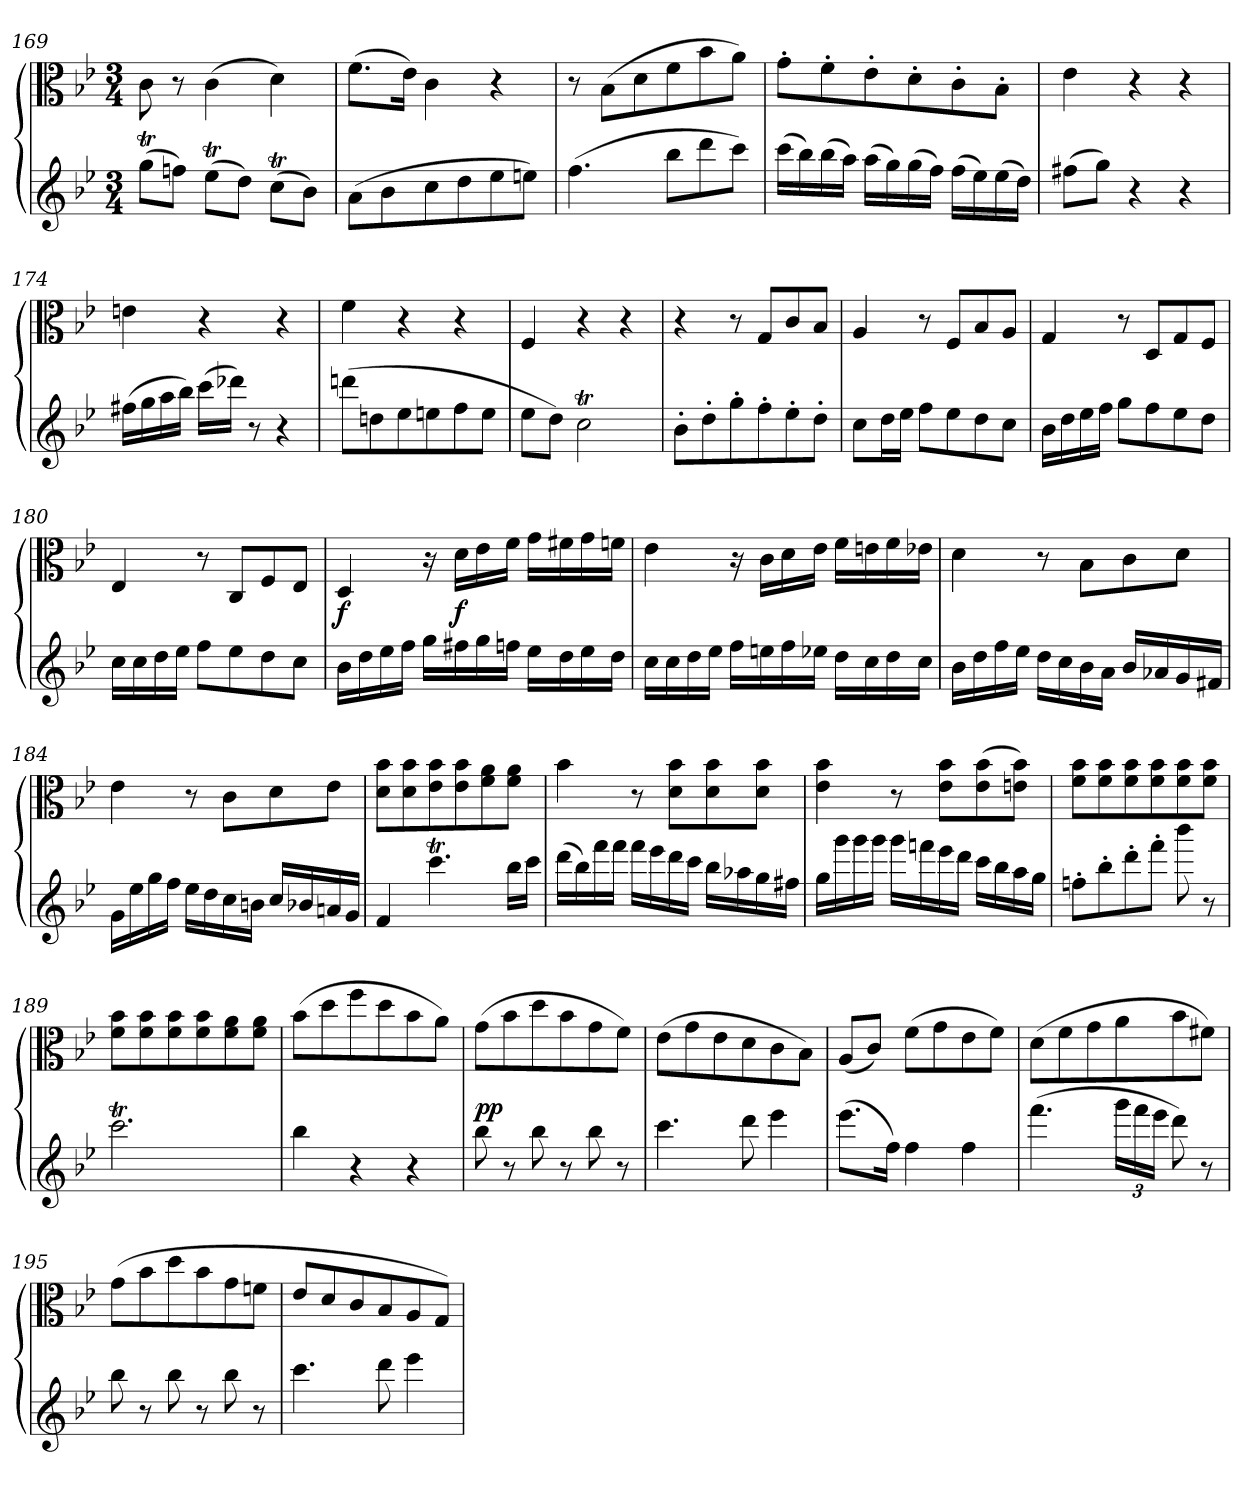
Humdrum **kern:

**kern	**kern	**dynam
*part1	*part1	*part1
*staff2	*staff1	*staff1/2
*clefG2	*clefC3	*
*k[b-e-]	*k[b-e-]	*
*B-:	*B-:	*
*M3/4	*M3/4	*
=169	=169	=169
(8ggT\L	8c\	.
8ffn\J)	8r	.
(8ee-T\L	(4c\	.
8dd\J)	.	.
(8ccT\L	4d\)	.
8b-\J)	.	.
=170	=170	=170
(8a\L	(8.f\L	.
8b-\	.	.
.	16e-\Jk)	.
8cc\	4c\	.
8dd\	.	.
8ee-\	4r	.
8een\J)	.	.
=171	=171	=171
(4.ff\	8r	.
.	(8B-\L	.
.	8d\	.
8bb-\L	8f\	.
8ddd\	8b-\	.
8ccc\J)	8a\J)	.
=172	=172	=172
(16ccc\LL	8g'\L	.
16bb-\)	.	.
(16bb-\	8f'\	.
16aa\JJ)	.	.
(16aa\LL	8e-'\	.
16gg\)	.	.
(16gg\	8d'\	.
16ff\JJ)	.	.
(16ff\LL	8c'\	.
16ee-\)	.	.
(16ee-\	8B-'\J	.
16dd\JJ)	.	.
=173	=173	=173
(8ff#X\L	4e-\	.
8gg\J)	.	.
4r	4r	.
4r	4r	.
=174	=174	=174
(16ff#X\LL	4en\	.
16gg\	.	.
16aa\	.	.
16bb-\JJ)	.	.
(16ccc\LL	4r	.
16ddd-X\JJ)	.	.
8r	.	.
4r	4r	.
=175	=175	=175
(8dddn\L	4f\	.
8ddn\	.	.
8ee-\	4r	.
8een\	.	.
8ff\	4r	.
8ee\J	.	.
=176	=176	=176
8ee-\L	4F/	.
8dd\J)	.	.
2ccT\	4r	.
.	4r	.
=177	=177	=177
8b-'\L	4r	.
8dd'\	.	.
8gg'\	8r	.
8ff'\	8G/L	.
8ee-'\	8c/	.
8dd'\J	8B-/J	.
=178	=178	=178
8cc\L	4A/	.
16dd\L	.	.
16ee-\JJ	.	.
8ff\L	8r	.
8ee-\	8F/L	.
8dd\	8B-/	.
8cc\J	8A/J	.
=179	=179	=179
16b-\LL	4G/	.
16dd\	.	.
16ee-\	.	.
16ff\JJ	.	.
8gg\L	8r	.
8ff\	8D/L	.
8ee-\	8G/	.
8dd\J	8F/J	.
=180	=180	=180
16cc\LL	4E-/	.
16cc\	.	.
16dd\	.	.
16ee-\JJ	.	.
8ff\L	8r	.
8ee-\	8C/L	.
8dd\	8F/	.
8cc\J	8E-/J	.
=181	=181	=181
16b-\LL	4D/	f
16dd\	.	.
16ee-\	.	.
16ff\JJ	.	.
16gg\LL	16r	.
16ff#X\	16d\LL	f
16gg\	16e-\	.
16ffn\JJ	16f\JJ	.
16ee-\LL	16g\LL	.
16dd\	16f#X\	.
16ee-\	16g\	.
16dd\JJ	16fn\JJ	.
=182	=182	=182
16cc\LL	4e-\	.
16cc\	.	.
16dd\	.	.
16ee-\JJ	.	.
16ff\LL	16r	.
16een\	16c\LL	.
16ff\	16d\	.
16ee-X\JJ	16e-\JJ	.
16dd\LL	16f\LL	.
16cc\	16en\	.
16dd\	16f\	.
16cc\JJ	16e-X\JJ	.
=183	=183	=183
16b-\LL	4d\	.
16dd\	.	.
16ff\	.	.
16ee-\JJ	.	.
16dd\LL	8r	.
16cc\	.	.
16b-\	8B-\L	.
16a\JJ	.	.
16b-/LL	8c\	.
16a-X/	.	.
16g/	8d\J	.
16f#X/JJ	.	.
=184	=184	=184
16g\LL	4e-\	.
16ee-\	.	.
16gg\	.	.
16ff\JJ	.	.
16ee-\LL	8r	.
16dd\	.	.
16cc\	8c\L	.
16bn\JJ	.	.
16cc/LL	8d\	.
16b-X/	.	.
16an/	8e-\J	.
16g/JJ	.	.
=185	=185	=185
4f/	8d\ 8b-\L	.
.	8d\ 8b-\	.
4.cccT\	8e-\ 8b-\	.
.	8e-\ 8b-\	.
.	8f\ 8a\	.
16bb-\LL	8f\ 8a\J	.
16ccc\JJ	.	.
=186	=186	=186
(16ddd\LL	4b-\	.
16bb-\)	.	.
16fff\	.	.
16fff\JJ	.	.
16fff\LL	8r	.
16eee-\	.	.
16ddd\	8d\ 8b-\L	.
16ccc\JJ	.	.
16bb-\LL	8d\ 8b-\	.
16aa-X\	.	.
16gg\	8d\ 8b-\J	.
16ff#X\JJ	.	.
=187	=187	=187
16gg\LL	4e-\ 4b-\	.
16ggg\	.	.
16ggg\	.	.
16ggg\JJ	.	.
16ggg\LL	8r	.
16fffn\	.	.
16eee-\	8e-\ 8b-\L	.
16ddd\JJ	.	.
16ccc\LL	(8e-\ 8b-\	.
16bb-\	.	.
16aa\	8en\ 8b-\J)	.
16gg\JJ	.	.
=188	=188	=188
8ffn'\L	8f\ 8b-\L	.
8bb-'\	8f\ 8b-\	.
8ddd'\	8f\ 8b-\	.
8fff'\J	8f\ 8b-\	.
8bbb-\	8f\ 8b-\	.
8r	8f\ 8b-\J	.
=189	=189	=189
2.cccT\	8f\ 8b-\L	.
.	8f\ 8b-\	.
.	8f\ 8b-\	.
.	8f\ 8b-\	.
.	8f\ 8a\	.
.	8f\ 8a\J	.
=190	=190	=190
4bb-\	(8b-\L	.
.	8dd\	.
4r	8ff\	.
.	8dd\	.
4r	8b-\	.
.	8a\J)	.
=191	=191	=191
8bb-\	(8g\L	p p
8r	8b-\	.
8bb-\	8dd\	.
8r	8b-\	.
8bb-\	8g\	.
8r	8f\J)	.
=192	=192	=192
4.ccc\	(8e-\L	.
.	8g\	.
.	8e-\	.
8ddd\	8d\	.
4eee-\	8c\	.
.	8B-\J)	.
=193	=193	=193
(8.eee-\L	(8A/L	.
.	8c/J)	.
16ff\Jk)	.	.
4ff\	(8f\L	.
.	8g\	.
4ff\	8e-\	.
.	8f\J)	.
=194	=194	=194
(4.fff\	(8d\L	.
.	8f\	.
.	8g\	.
24ggg\LL	8a\	.
24fff\	.	.
24eee-\JJ	.	.
8ddd\)	8b-\	.
8r	8f#X\J)	.
=195	=195	=195
8bb-\	(8g\L	.
8r	8b-\	.
8bb-\	8dd\	.
8r	8b-\	.
8bb-\	8g\	.
8r	8fn\J	.
=196	=196	=196
4.ccc\	8e-/L	.
.	8d/	.
.	8c/	.
8ddd\	8B-/	.
4eee-\	8A/	.
.	8G/J)	.
=	=	=
*-	*-	*-
